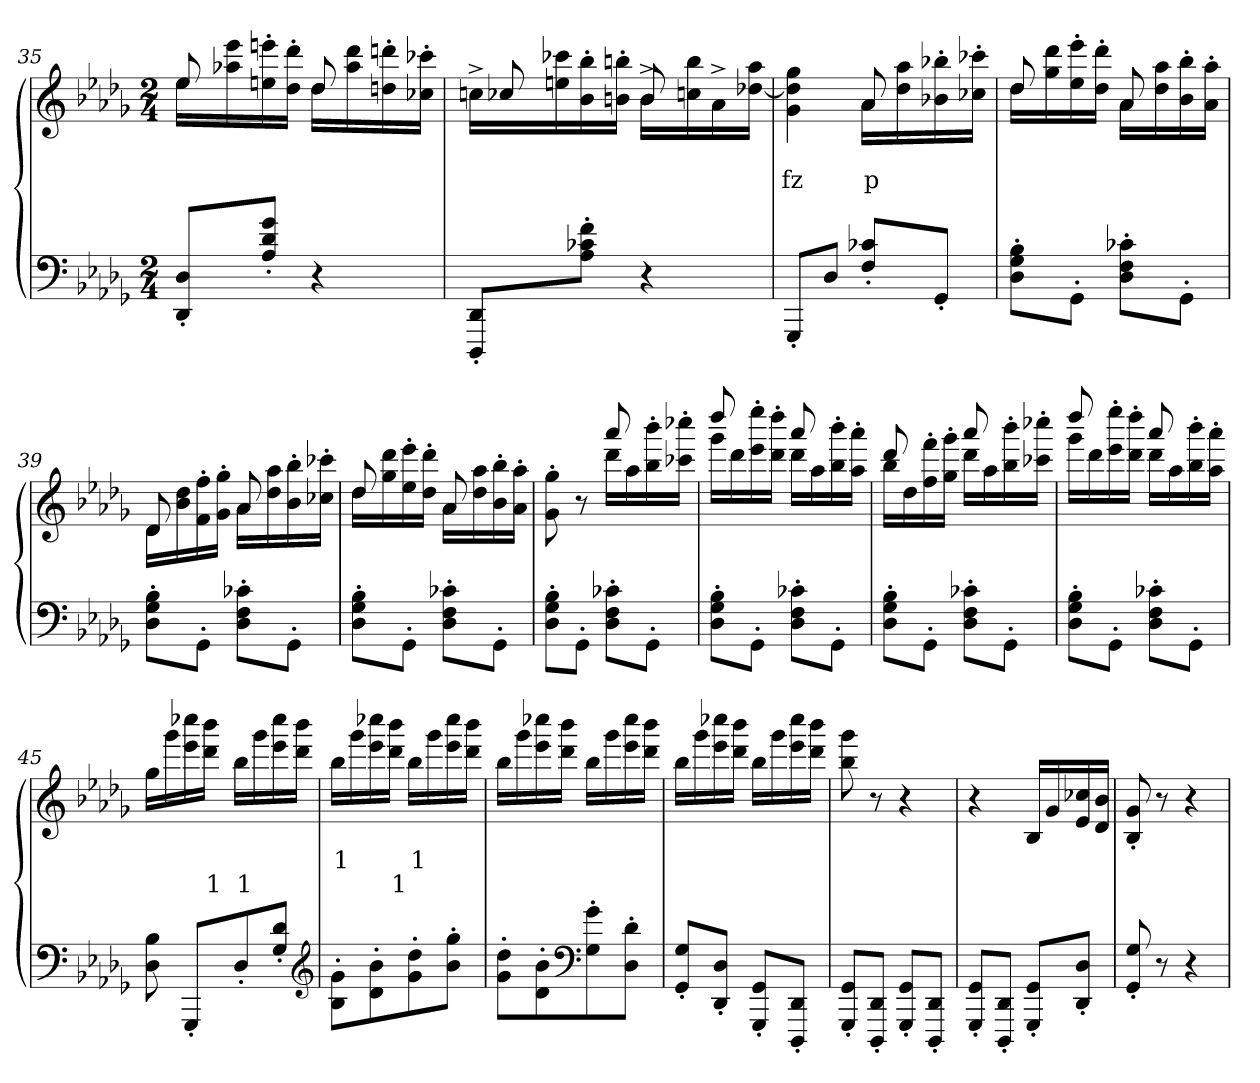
**kern	**kern	**text	**text
*part2	*part1	*part1	*part1
*staff2	*staff1	*staff1	*staff1
*clefF4	*clefG2	*	*
*k[b-e-a-d-g-]	*k[b-e-a-d-g-]	*	*
*M2/4	*M2/4	*	*
=35	=35	=35	=35
*	*^	*	*
8D-/'> 8DD-/'>L	8ee-	16ee-LL	.	.
.	.	16eee- 16aa-X	.	.
8g-\'> 8d-\'> 8A-\'>J	8ryy	16eeen'> 16een'>	.	.
.	.	16ddd-'> 16dd-'>JJ	.	.
4r	8dd-	16dd-LL	.	.
.	.	16ddd- 16aa-	.	.
.	8ryy	16dddn'> 16ddn'>	.	.
.	.	16ccc-X'> 16cc-X'>JJ	.	.
=36	=36	=36	=36	=36
8DD-/'> 8DDD-/'>L	16ccn^>LL	8cc-X/	.	.
.	16ccc-X\ 16een\	.	.	.
8f\'> 8c-X\'> 8A-\'>J	16bb-'> 16b-'>	8ryy	.	.
.	16bbn'> 16bn'>JJ	.	.	.
4r	16b^>LL	8b/	.	.
.	16bb\ 16ccn\	.	.	.
.	16a-^>	8ryy	.	.
.	16aa- [16dd-XJJ	.	.	.
=37	=37	=37	=37	=37
8GGG-'>/L	4ryy	4gg- 4dd-] 4g-	.	fz
8D-J	.	.	.	.
8c-X\'> 8F\'>L	8a-	16a-LL	.	p
.	.	16aa- 16dd-	.	.
8GG-'>/J	8ryy	16bb-X'> 16b-X'>	.	.
.	.	16ccc-X'> 16cc-X'>JJ	.	.
=38	=38	=38	=38	=38
8B-\'> 8G-\'> 8D-\'>L	8dd-	16dd-LL	.	.
.	.	16ddd- 16gg-	.	.
8GG-'>J	8ryy	16eee-'> 16ee-'>	.	.
.	.	16ddd-'> 16dd-'>JJ	.	.
8c-X\'> 8F\'> 8D-\'>L	8a-	16a-LL	.	.
.	.	16aa- 16dd-	.	.
8GG-'>J	8ryy	16bb-'> 16b-'>	.	.
.	.	16aa-'> 16a-'>JJ	.	.
=39	=39	=39	=39	=39
8B-\'> 8G-\'> 8D-\'>L	8d-	16d-LL	.	.
.	.	16dd- 16b-	.	.
8GG-'>J	8ryy	16ff'> 16f'>	.	.
.	.	16gg-'> 16g-'>JJ	.	.
8c-X\'> 8F\'> 8D-\'>L	8a-	16a-LL	.	.
.	.	16aa- 16dd-	.	.
8GG-'>J	8ryy	16bb-'> 16b-'>	.	.
.	.	16ccc-X'> 16cc-X'>JJ	.	.
=40	=40	=40	=40	=40
8B-\'> 8G-\'> 8D-\'>L	8dd-	16dd-LL	.	.
.	.	16ddd- 16gg-	.	.
8GG-'>J	8ryy	16eee-'> 16ee-'>	.	.
.	.	16ddd-'> 16dd-'>JJ	.	.
8c-X\'> 8F\'> 8D-\'>L	8a-	16a-LL	.	.
.	.	16aa- 16dd-	.	.
8GG-'>J	8ryy	16bb-'> 16b-'>	.	.
.	.	16aa-'> 16a-'>JJ	.	.
=41	=41	=41	=41	=41
8B-\'> 8G-\'> 8D-\'>L	4ryy	8gg-'> 8g-'>	.	.
8GG-'>J	.	8r	.	.
8c-X\'> 8F\'> 8D-\'>L	8aaa-	16ddd-LL	.	.
.	.	16aa-	.	.
8GG-'>J	8ryy	16bbb-'> 16bb-'>	.	.
.	.	16cccc-X'> 16ccc-X'>JJ	.	.
=42	=42	=42	=42	=42
8B-\'> 8G-\'> 8D-\'>L	8dddd-	16ggg-LL	.	.
.	.	16ddd-	.	.
8GG-'>J	8ryy	16eeee-'> 16eee-'>	.	.
.	.	16dddd-'> 16ddd-'>JJ	.	.
8c-X\'> 8F\'> 8D-\'>L	8aaa-	16ddd-LL	.	.
.	.	16aa-	.	.
8GG-'>J	8ryy	16bbb-'> 16bb-'>	.	.
.	.	16aaa-'> 16aa-'>JJ	.	.
=43	=43	=43	=43	=43
8B-\'> 8G-\'> 8D-\'>L	8ddd-	16bb-LL	.	.
.	.	16dd-	.	.
8GG-'>J	8ryy	16fff'> 16ff'>	.	.
.	.	16ggg-'> 16gg-'>JJ	.	.
8c-X\'> 8F\'> 8D-\'>L	8aaa-	16ddd-LL	.	.
.	.	16aa-	.	.
8GG-'>J	8ryy	16bbb-'> 16bb-'>	.	.
.	.	16cccc-X'> 16ccc-X'>JJ	.	.
=44	=44	=44	=44	=44
8B-\'> 8G-\'> 8D-\'>L	8dddd-	16ggg-LL	.	.
.	.	16ddd-	.	.
8GG-'>J	8ryy	16eeee-'> 16eee-'>	.	.
.	.	16dddd-'> 16ddd-'>JJ	.	.
8c-X\'> 8F\'> 8D-\'>L	8aaa-	16ddd-LL	.	.
.	.	16aa-	.	.
8GG-'>J	8ryy	16bbb-'> 16bb-'>	.	.
.	.	16aaa-'> 16aa-'>JJ	.	.
*	*v	*v	*	*
=45	=45	=45	=45
8B- 8D-	16gg-LL	.	.
.	16ggg-	.	.
8GGG-'>L	16cccc-X 16eee-	.	.
.	16bbb- 16ddd-JJ	.	1
8D-'>	16bb-LL	.	1
.	16ggg-	.	.
8d-'> 8G-'>J	16cccc- 16eee-	.	.
.	16bbb- 16ddd-JJ	.	.
*clefG2	*	*	*
=46	=46	=46	=46
8g-\'> 8B-\'>L	16bb-LL	1	.
.	16ggg-	.	.
8b-'> 8d-'>	16cccc-X 16eee-	.	.
.	16bbb- 16ddd-JJ	.	1
8dd-'> 8g-'>	16bb-LL	1	.
.	16ggg-	.	.
8gg-'> 8b-'>J	16cccc- 16eee-	.	.
.	16bbb- 16ddd-JJ	.	.
=47	=47	=47	=47
8dd-'> 8g-'>L	16bb-LL	.	.
.	16ggg-	.	.
8b-'> 8d-'>	16cccc-X 16eee-	.	.
.	16bbb- 16ddd-JJ	.	.
*clefF4	*	*	*
8g-'> 8G-'>	16bb-LL	.	.
.	16ggg-	.	.
8d-'> 8D-'>J	16cccc- 16eee-	.	.
.	16bbb- 16ddd-JJ	.	.
=48	=48	=48	=48
8G-'> 8GG-'>L	16bb-LL	.	.
.	16ggg-	.	.
8D-'> 8DD-'>J	16cccc-X 16eee-	.	.
.	16bbb- 16ddd-JJ	.	.
8GG-'> 8GGG-'>L	16bb-LL	.	.
.	16ggg-	.	.
8DD-'> 8DDD-'>J	16cccc- 16eee-	.	.
.	16bbb- 16ddd-JJ	.	.
=49	=49	=49	=49
8GG-'> 8GGG-'>L	8ggg- 8bb-	.	.
8DD-'> 8DDD-'>J	8r	.	.
8GG-'> 8GGG-'>L	4r	.	.
8DD-'> 8DDD-'>J	.	.	.
=50	=50	=50	=50
8GG-'> 8GGG-'>L	4r	.	.
8DD-'> 8DDD-'>J	.	.	.
8GG-'> 8GGG-'>L	16B-LL	.	.
.	16g-	.	.
8D-'> 8DD-'>J	16cc-X 16e-	.	.
.	16b- 16d-JJ	.	.
=51	=51	=51	=51
8G-'> 8GG-'>	8g-'> 8B-'>	.	.
8r	8r	.	.
4r	4r	.	.
=	=	=	=
*-	*-	*-	*-
